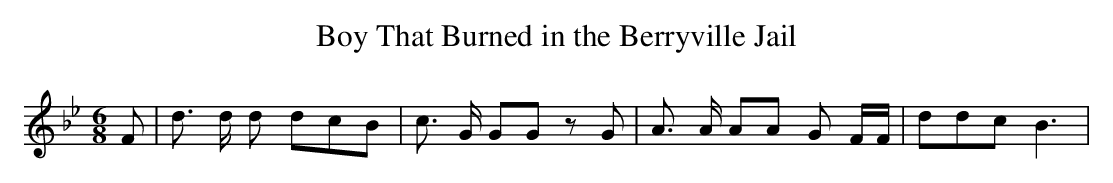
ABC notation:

X:1
T:Boy That Burned in the Berryville Jail
M:6/8
L:1/8
K:Bb
 F| d3/2 d/2 d dcB| c3/2 G/2 GG z G| A3/2 A/2 AA G F/2F/2| ddc B3|\
